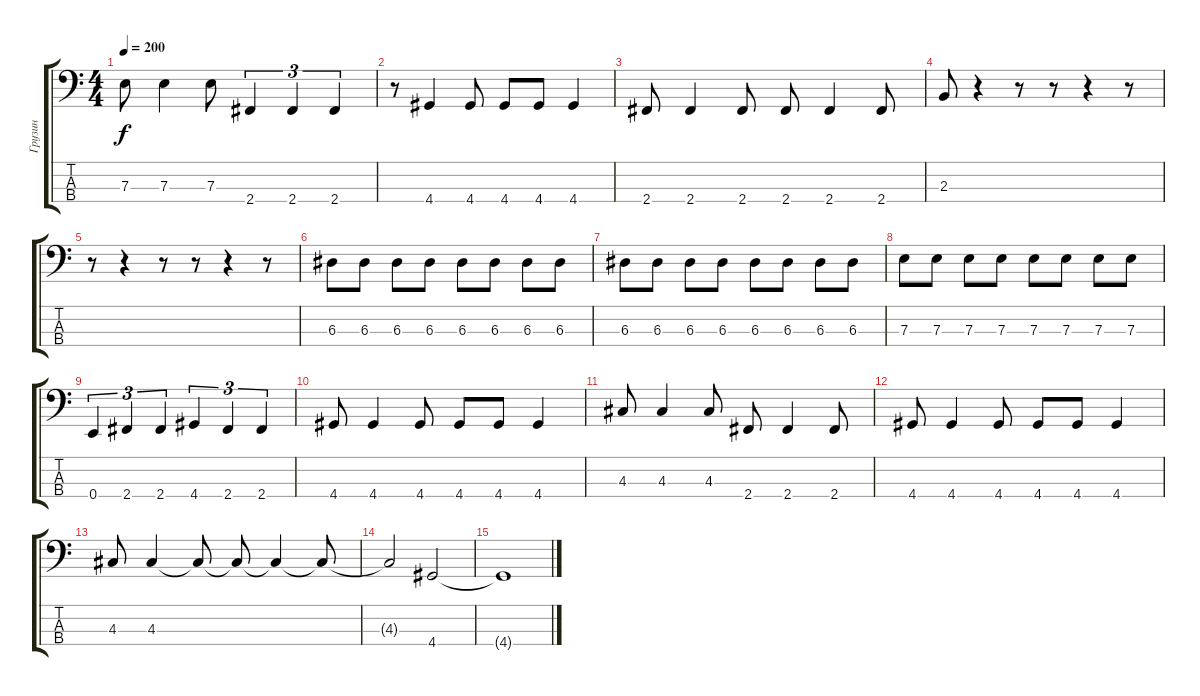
\track ("Грузин" "Грузин") {instrument electricbassfinger}
\staff {score tabs}
\tuning (G2 D2 A1 E1) {hide}
\ts (4 4)
\tempo 200
\clef f4
\ks c
7.3.8{dy f} 7.3.4 7.3.8 2.4.4{tu (3 2)} 2.4.4{tu (3 2)} 2.4.4{tu (3 2)} |
r.8 4.4.4 4.4.8 4.4.8 4.4.8 4.4.4 |
2.4.8 2.4.4 2.4.8 2.4.8 2.4.4 2.4.8 |
2.3.8 r.4 r.8 r.8 r.4 r.8 |
r.8 r.4 r.8 r.8 r.4 r.8 |
6.3.8 6.3.8 6.3.8 6.3.8 6.3.8 6.3.8 6.3.8 6.3.8 |
6.3.8 6.3.8 6.3.8 6.3.8 6.3.8 6.3.8 6.3.8 6.3.8 |
7.3.8 7.3.8 7.3.8 7.3.8 7.3.8 7.3.8 7.3.8 7.3.8 |
0.4.4{tu (3 2)} 2.4.4{tu (3 2)} 2.4.4{tu (3 2)} 4.4.4{tu (3 2)} 2.4.4{tu (3 2)} 2.4.4{tu (3 2)} |
4.4.8 4.4.4 4.4.8 4.4.8 4.4.8 4.4.4 |
4.3.8 4.3.4 4.3.8 2.4.8 2.4.4 2.4.8 |
4.4.8 4.4.4 4.4.8 4.4.8 4.4.8 4.4.4 |
4.3.8 4.3.4 4.3{t}.8 4.3{t}.8 4.3{t}.4 4.3{t}.8 |
4.3{t}.2 4.4.2 |
4.4{t}.1
